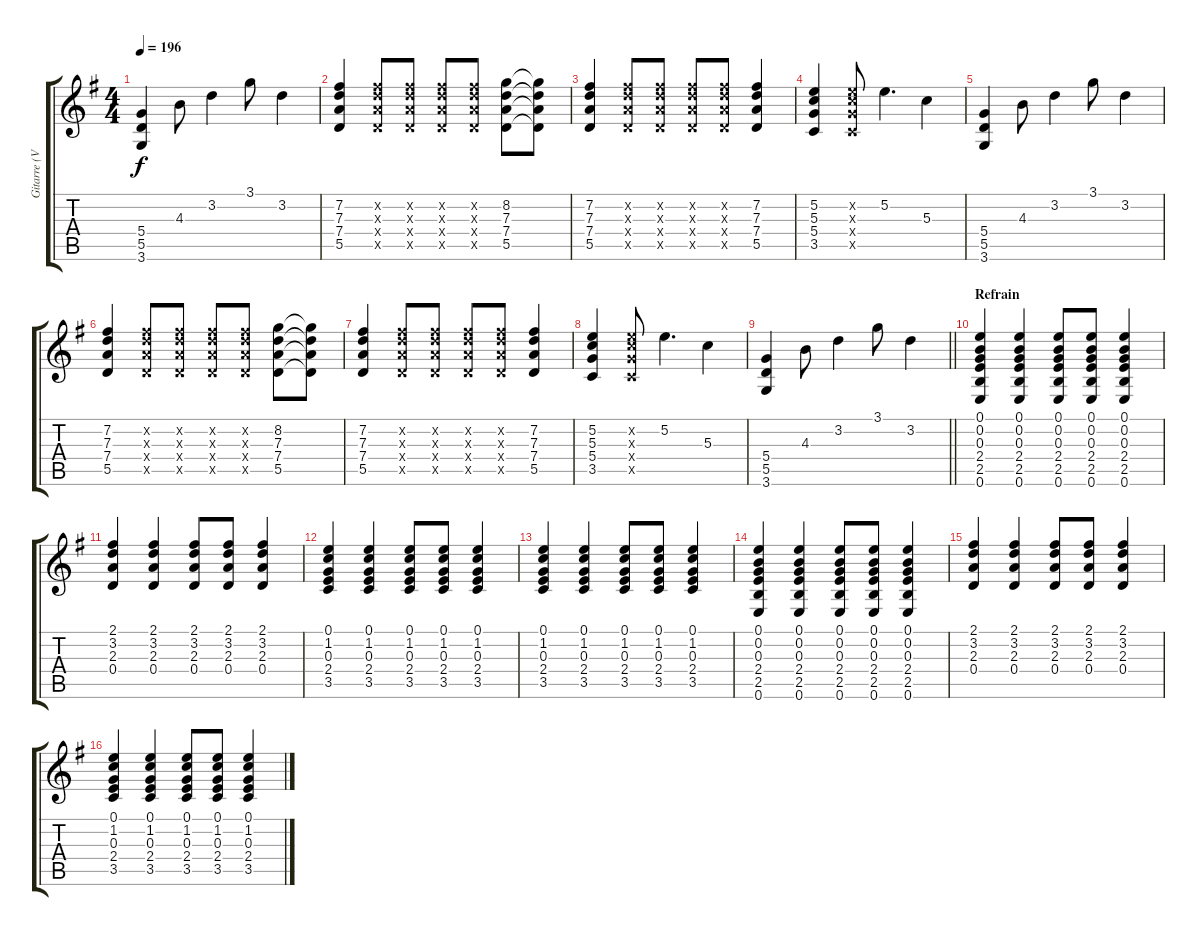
\track ("Gitarre (Verzerrt) Rhythm" "Gitarre (V") {instrument overdrivenguitar}
\staff {score tabs}
\tuning (E4 B3 G3 D3 A2 E2) {hide}
\ts (4 4)
\tempo 196
\clef g2
\ks g
(5.4 5.5 3.6).4{dy f} 4.3.8 3.2.4 3.1.8 3.2.4 |
(7.2 7.3 7.4 5.5).4 (7.2{x} 7.3{x} 7.4{x} 5.5{x}).8 (7.2{x} 7.3{x} 7.4{x} 5.5{x}).8 (7.2{x} 7.3{x} 7.4{x} 5.5{x}).8 (7.2{x} 7.3{x} 7.4{x} 5.5{x}).8 (8.2 7.3 7.4 5.5).8 (8.2{t} 7.3{t} 7.4{t} 5.5{t}).8 |
(7.2 7.3 7.4 5.5).4 (7.2{x} 7.3{x} 7.4{x} 5.5{x}).8 (7.2{x} 7.3{x} 7.4{x} 5.5{x}).8 (7.2{x} 7.3{x} 7.4{x} 5.5{x}).8 (7.2{x} 7.3{x} 7.4{x} 5.5{x}).8 (7.2 7.3 7.4 5.5).4 |
(5.2 5.3 5.4 3.5).4 (5.2{x} 5.3{x} 5.4{x} 3.5{x}).8 5.2.4{d} 5.3.4 |
(5.4 5.5 3.6).4 4.3.8 3.2.4 3.1.8 3.2.4 |
(7.2 7.3 7.4 5.5).4 (7.2{x} 7.3{x} 7.4{x} 5.5{x}).8 (7.2{x} 7.3{x} 7.4{x} 5.5{x}).8 (7.2{x} 7.3{x} 7.4{x} 5.5{x}).8 (7.2{x} 7.3{x} 7.4{x} 5.5{x}).8 (8.2 7.3 7.4 5.5).8 (8.2{t} 7.3{t} 7.4{t} 5.5{t}).8 |
(7.2 7.3 7.4 5.5).4 (7.2{x} 7.3{x} 7.4{x} 5.5{x}).8 (7.2{x} 7.3{x} 7.4{x} 5.5{x}).8 (7.2{x} 7.3{x} 7.4{x} 5.5{x}).8 (7.2{x} 7.3{x} 7.4{x} 5.5{x}).8 (7.2 7.3 7.4 5.5).4 |
(5.2 5.3 5.4 3.5).4 (5.2{x} 5.3{x} 5.4{x} 3.5{x}).8 5.2.4{d} 5.3.4 |
\barLineRight lightlight
(5.4 5.5 3.6).4 4.3.8 3.2.4 3.1.8 3.2.4 |
\section ("" "Refrain")
(0.1 0.2 0.3 2.4 2.5 0.6).4 (0.1 0.2 0.3 2.4 2.5 0.6).4 (0.1 0.2 0.3 2.4 2.5 0.6).8 (0.1 0.2 0.3 2.4 2.5 0.6).8 (0.1 0.2 0.3 2.4 2.5 0.6).4 |
(2.1 3.2 2.3 0.4).4 (2.1 3.2 2.3 0.4).4 (2.1 3.2 2.3 0.4).8 (2.1 3.2 2.3 0.4).8 (2.1 3.2 2.3 0.4).4 |
(0.1 1.2 0.3 2.4 3.5).4 (0.1 1.2 0.3 2.4 3.5).4 (0.1 1.2 0.3 2.4 3.5).8 (0.1 1.2 0.3 2.4 3.5).8 (0.1 1.2 0.3 2.4 3.5).4 |
(0.1 1.2 0.3 2.4 3.5).4 (0.1 1.2 0.3 2.4 3.5).4 (0.1 1.2 0.3 2.4 3.5).8 (0.1 1.2 0.3 2.4 3.5).8 (0.1 1.2 0.3 2.4 3.5).4 |
(0.1 0.2 0.3 2.4 2.5 0.6).4 (0.1 0.2 0.3 2.4 2.5 0.6).4 (0.1 0.2 0.3 2.4 2.5 0.6).8 (0.1 0.2 0.3 2.4 2.5 0.6).8 (0.1 0.2 0.3 2.4 2.5 0.6).4 |
(2.1 3.2 2.3 0.4).4 (2.1 3.2 2.3 0.4).4 (2.1 3.2 2.3 0.4).8 (2.1 3.2 2.3 0.4).8 (2.1 3.2 2.3 0.4).4 |
(0.1 1.2 0.3 2.4 3.5).4 (0.1 1.2 0.3 2.4 3.5).4 (0.1 1.2 0.3 2.4 3.5).8 (0.1 1.2 0.3 2.4 3.5).8 (0.1 1.2 0.3 2.4 3.5).4
